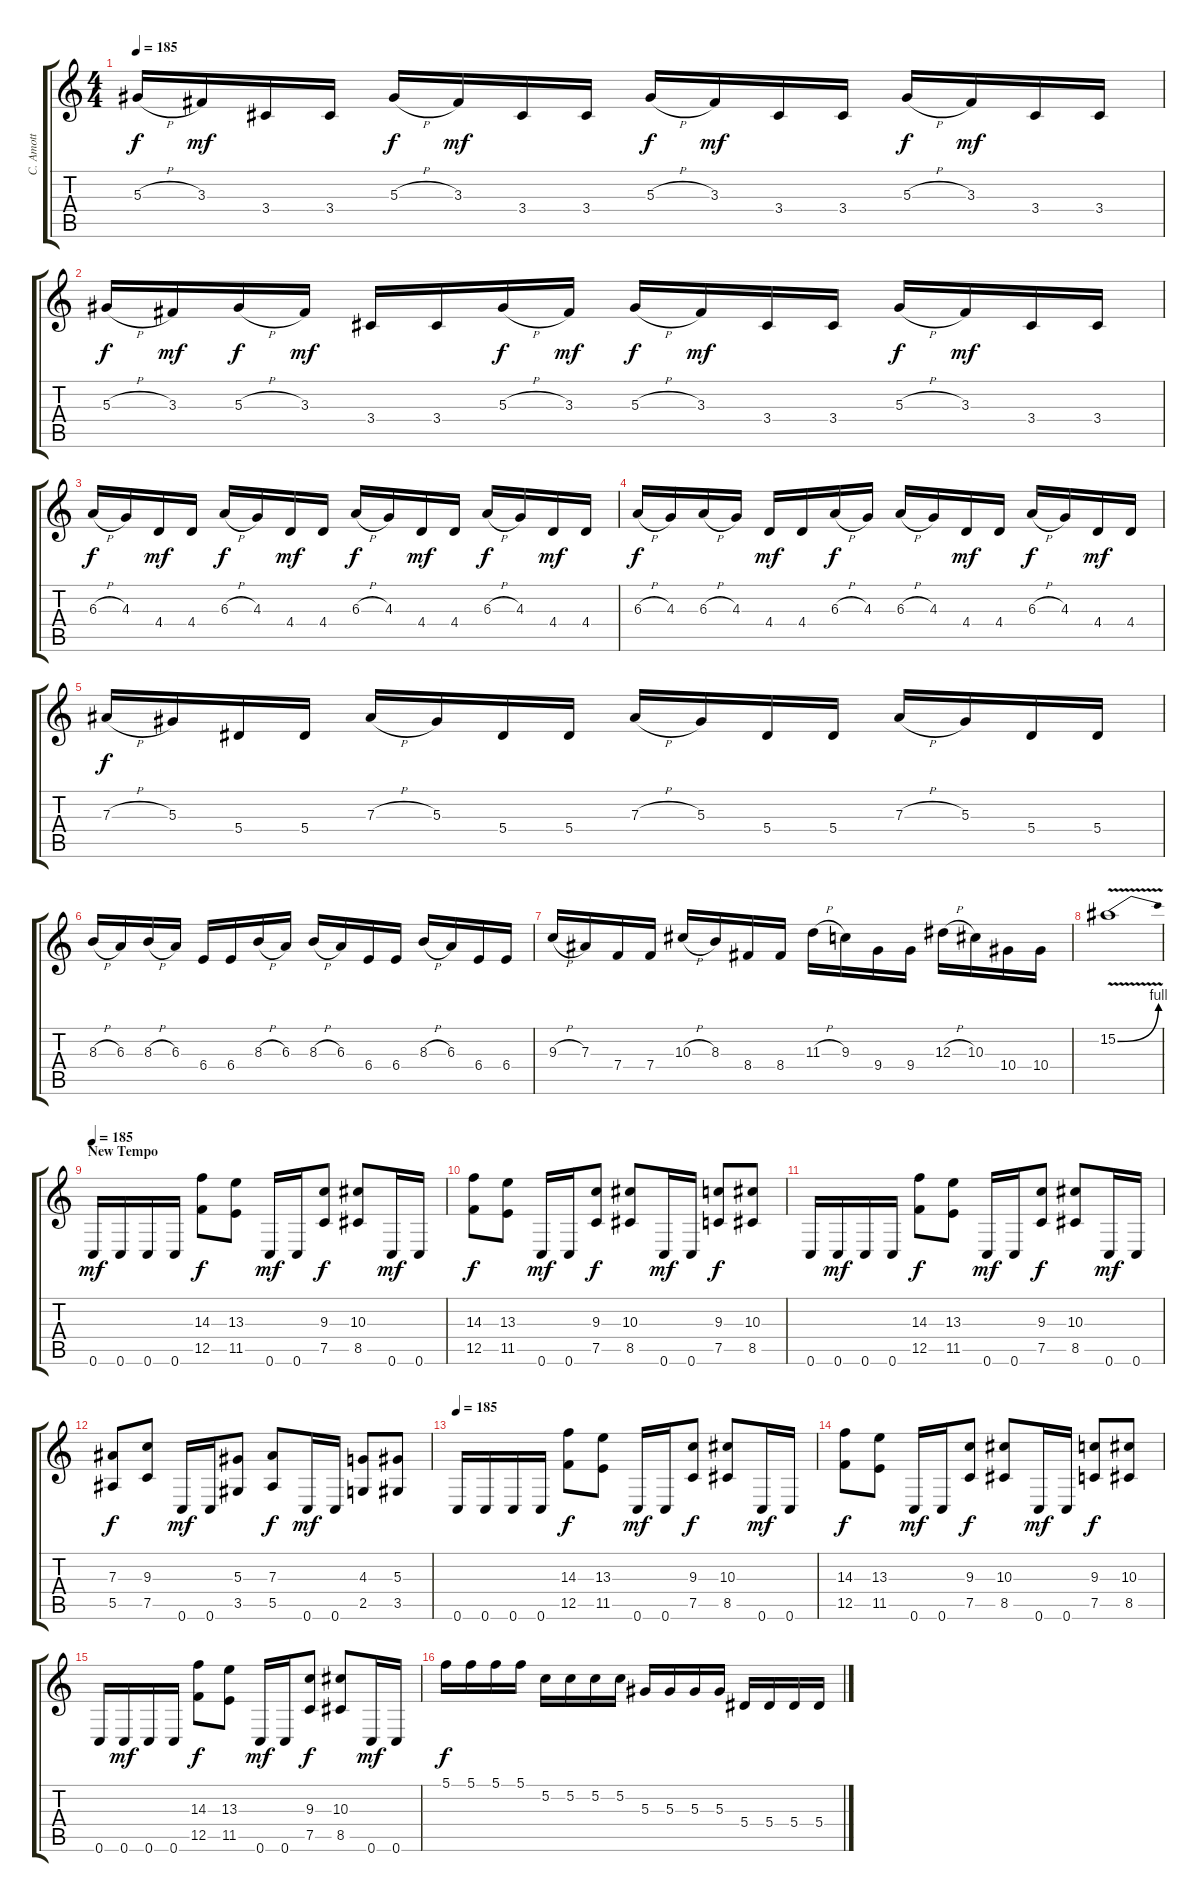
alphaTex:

\track ("C. Amott" "C. Amott") {instrument distortionguitar}
\staff {score tabs}
\tuning (C4 G3 Eb3 Bb2 F2 C2) {hide}
\ts (4 4)
\tempo 185
\tempo 145
\tempo 185
\clef g2
\ks c
5.3{h}.16{dy f instrument distortionguitar} 3.3.16{dy mf} 3.4.16 3.4.16 5.3{h}.16{dy f} 3.3.16{dy mf} 3.4.16 3.4.16 5.3{h}.16{dy f} 3.3.16{dy mf} 3.4.16 3.4.16 5.3{h}.16{dy f} 3.3.16{dy mf} 3.4.16 3.4.16 |
5.3{h}.16{dy f} 3.3.16{dy mf} 5.3{h}.16{dy f} 3.3.16{dy mf} 3.4.16 3.4.16 5.3{h}.16{dy f} 3.3.16{dy mf} 5.3{h}.16{dy f} 3.3.16{dy mf} 3.4.16 3.4.16 5.3{h}.16{dy f} 3.3.16{dy mf} 3.4.16 3.4.16 |
6.3{h}.16{dy f} 4.3.16 4.4.16{dy mf} 4.4.16 6.3{h}.16{dy f} 4.3.16 4.4.16{dy mf} 4.4.16 6.3{h}.16{dy f} 4.3.16 4.4.16{dy mf} 4.4.16 6.3{h}.16{dy f} 4.3.16 4.4.16{dy mf} 4.4.16 |
6.3{h}.16{dy f} 4.3.16 6.3{h}.16 4.3.16 4.4.16{dy mf} 4.4.16 6.3{h}.16{dy f} 4.3.16 6.3{h}.16 4.3.16 4.4.16{dy mf} 4.4.16 6.3{h}.16{dy f} 4.3.16 4.4.16{dy mf} 4.4.16 |
7.3{h}.16{dy f} 5.3.16 5.4.16 5.4.16 7.3{h}.16 5.3.16 5.4.16 5.4.16 7.3{h}.16 5.3.16 5.4.16 5.4.16 7.3{h}.16 5.3.16 5.4.16 5.4.16 |
8.3{h}.16 6.3.16 8.3{h}.16 6.3.16 6.4.16 6.4.16 8.3{h}.16 6.3.16 8.3{h}.16 6.3.16 6.4.16 6.4.16 8.3{h}.16 6.3.16 6.4.16 6.4.16 |
9.3{h}.16 7.3.16 7.4.16 7.4.16 10.3{h}.16 8.3.16 8.4.16 8.4.16 11.3{h}.16 9.3.16 9.4.16 9.4.16 12.3{h}.16 10.3.16 10.4.16 10.4.16 |
15.2{be (bend 0 0 60 4) v}.1 |
\section ("" "New Tempo")
\tempo 185
0.6.16{dy mf} 0.6.16 0.6.16 0.6.16 (14.3 12.5).8{dy f} (13.3 11.5).8 0.6.16{dy mf} 0.6.16 (9.3 7.5).8{dy f} (10.3 8.5).8 0.6.16{dy mf} 0.6.16 |
(14.3 12.5).8{dy f} (13.3 11.5).8 0.6.16{dy mf} 0.6.16 (9.3 7.5).8{dy f} (10.3 8.5).8 0.6.16{dy mf} 0.6.16 (9.3 7.5).8{dy f} (10.3 8.5).8 |
0.6.16 0.6.16{dy mf} 0.6.16 0.6.16 (14.3 12.5).8{dy f} (13.3 11.5).8 0.6.16{dy mf} 0.6.16 (9.3 7.5).8{dy f} (10.3 8.5).8 0.6.16{dy mf} 0.6.16 |
(7.3 5.5).8{dy f} (9.3 7.5).8 0.6.16{dy mf} 0.6.16 (5.3 3.5).8 (7.3 5.5).8{dy f} 0.6.16{dy mf} 0.6.16 (4.3 2.5).8 (5.3 3.5).8 |
\tempo 185
0.6.16 0.6.16 0.6.16 0.6.16 (14.3 12.5).8{dy f} (13.3 11.5).8 0.6.16{dy mf} 0.6.16 (9.3 7.5).8{dy f} (10.3 8.5).8 0.6.16{dy mf} 0.6.16 |
(14.3 12.5).8{dy f} (13.3 11.5).8 0.6.16{dy mf} 0.6.16 (9.3 7.5).8{dy f} (10.3 8.5).8 0.6.16{dy mf} 0.6.16 (9.3 7.5).8{dy f} (10.3 8.5).8 |
0.6.16 0.6.16{dy mf} 0.6.16 0.6.16 (14.3 12.5).8{dy f} (13.3 11.5).8 0.6.16{dy mf} 0.6.16 (9.3 7.5).8{dy f} (10.3 8.5).8 0.6.16{dy mf} 0.6.16 |
5.1.16{dy f instrument guitarharmonics} 5.1.16 5.1.16 5.1.16 5.2.16 5.2.16 5.2.16 5.2.16 5.3.16 5.3.16 5.3.16 5.3.16 5.4.16 5.4.16 5.4.16 5.4.16
